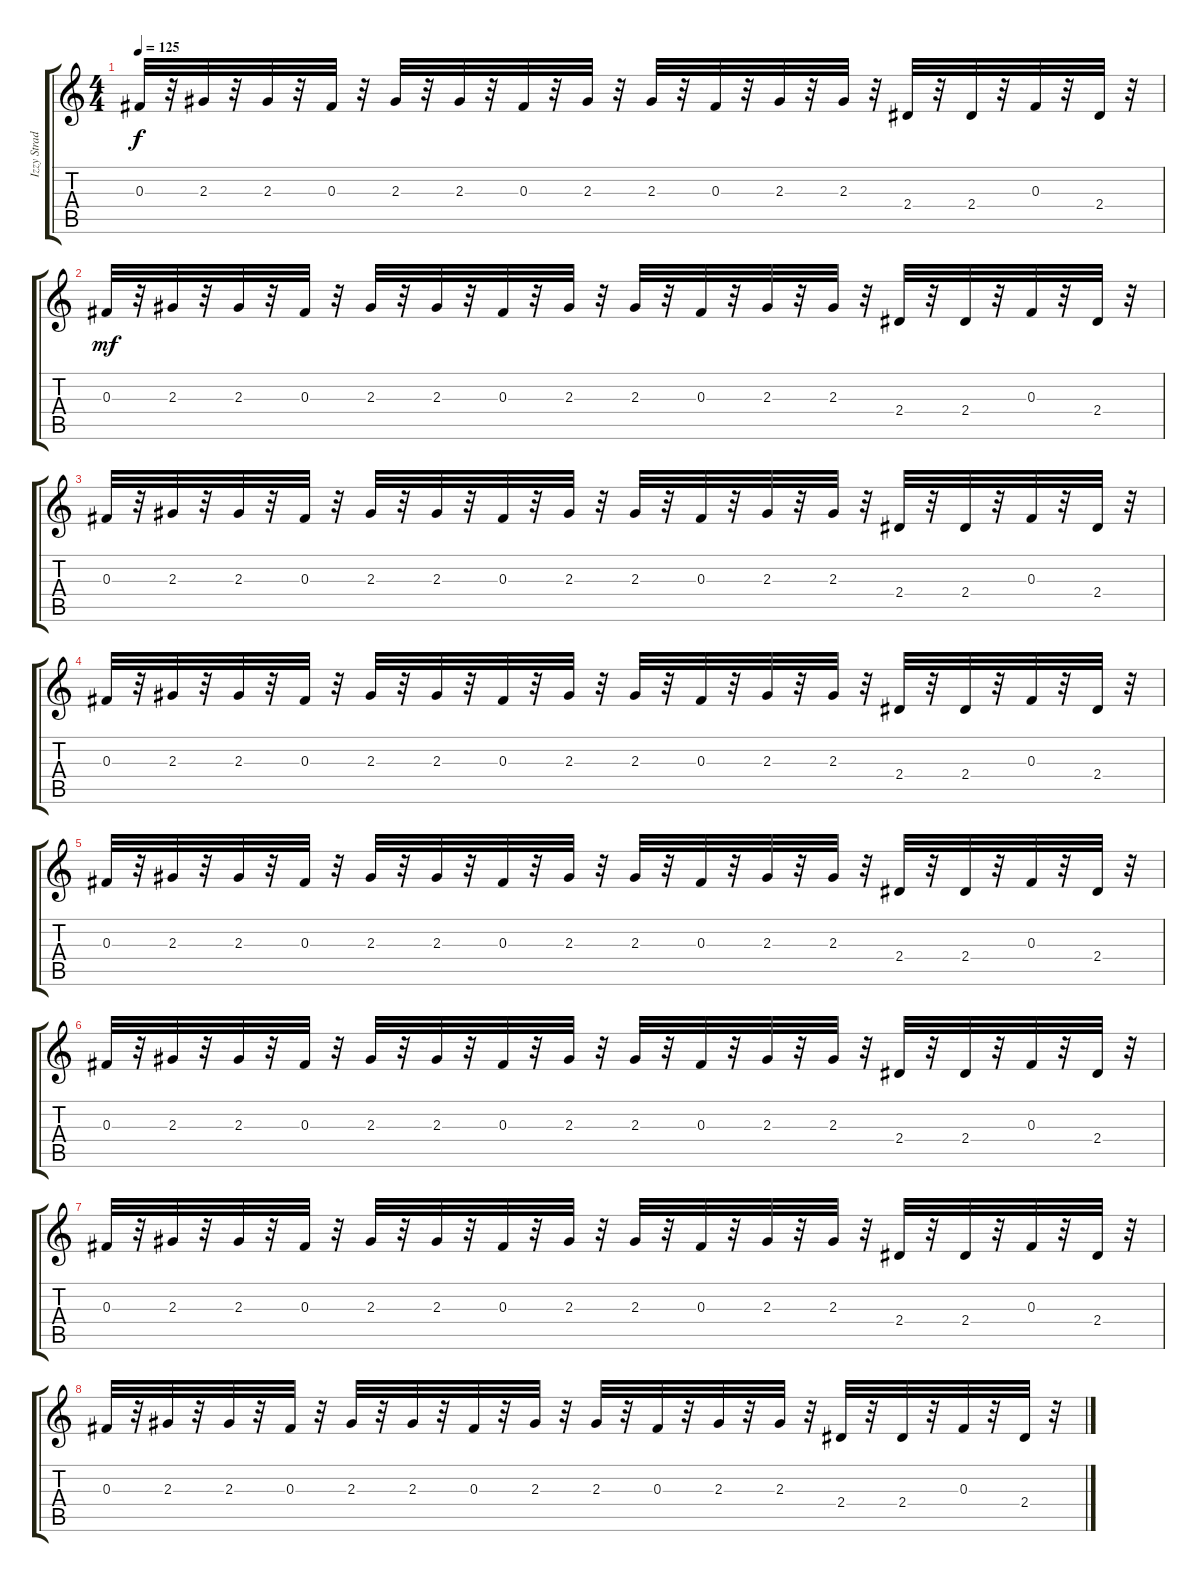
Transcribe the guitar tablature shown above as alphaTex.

\track ("Izzy Stradlin" "Izzy Strad") {instrument overdrivenguitar}
\staff {score tabs}
\tuning (Eb4 Bb3 Gb3 Db3 Ab2 Eb2) {hide}
\ts (4 4)
\tempo 125
\clef g2
\ks c
0.3.32{dy f} r.32 2.3.32 r.32 2.3.32 r.32 0.3.32 r.32 2.3.32 r.32 2.3.32 r.32 0.3.32 r.32 2.3.32 r.32 2.3.32 r.32 0.3.32 r.32 2.3.32 r.32 2.3.32 r.32 2.4.32 r.32 2.4.32 r.32 0.3.32 r.32 2.4.32 r.32 |
0.3.32{dy mf} r.32 2.3.32 r.32 2.3.32 r.32 0.3.32 r.32 2.3.32 r.32 2.3.32 r.32 0.3.32 r.32 2.3.32 r.32 2.3.32 r.32 0.3.32 r.32 2.3.32 r.32 2.3.32 r.32 2.4.32 r.32 2.4.32 r.32 0.3.32 r.32 2.4.32 r.32 |
0.3.32 r.32 2.3.32 r.32 2.3.32 r.32 0.3.32 r.32 2.3.32 r.32 2.3.32 r.32 0.3.32 r.32 2.3.32 r.32 2.3.32 r.32 0.3.32 r.32 2.3.32 r.32 2.3.32 r.32 2.4.32 r.32 2.4.32 r.32 0.3.32 r.32 2.4.32 r.32 |
0.3.32 r.32 2.3.32 r.32 2.3.32 r.32 0.3.32 r.32 2.3.32 r.32 2.3.32 r.32 0.3.32 r.32 2.3.32 r.32 2.3.32 r.32 0.3.32 r.32 2.3.32 r.32 2.3.32 r.32 2.4.32 r.32 2.4.32 r.32 0.3.32 r.32 2.4.32 r.32 |
0.3.32 r.32 2.3.32 r.32 2.3.32 r.32 0.3.32 r.32 2.3.32 r.32 2.3.32 r.32 0.3.32 r.32 2.3.32 r.32 2.3.32 r.32 0.3.32 r.32 2.3.32 r.32 2.3.32 r.32 2.4.32 r.32 2.4.32 r.32 0.3.32 r.32 2.4.32 r.32 |
0.3.32 r.32 2.3.32 r.32 2.3.32 r.32 0.3.32 r.32 2.3.32 r.32 2.3.32 r.32 0.3.32 r.32 2.3.32 r.32 2.3.32 r.32 0.3.32 r.32 2.3.32 r.32 2.3.32 r.32 2.4.32 r.32 2.4.32 r.32 0.3.32 r.32 2.4.32 r.32 |
0.3.32 r.32 2.3.32 r.32 2.3.32 r.32 0.3.32 r.32 2.3.32 r.32 2.3.32 r.32 0.3.32 r.32 2.3.32 r.32 2.3.32 r.32 0.3.32 r.32 2.3.32 r.32 2.3.32 r.32 2.4.32 r.32 2.4.32 r.32 0.3.32 r.32 2.4.32 r.32 |
0.3.32 r.32 2.3.32 r.32 2.3.32 r.32 0.3.32 r.32 2.3.32 r.32 2.3.32 r.32 0.3.32 r.32 2.3.32 r.32 2.3.32 r.32 0.3.32 r.32 2.3.32 r.32 2.3.32 r.32 2.4.32 r.32 2.4.32 r.32 0.3.32 r.32 2.4.32 r.32
